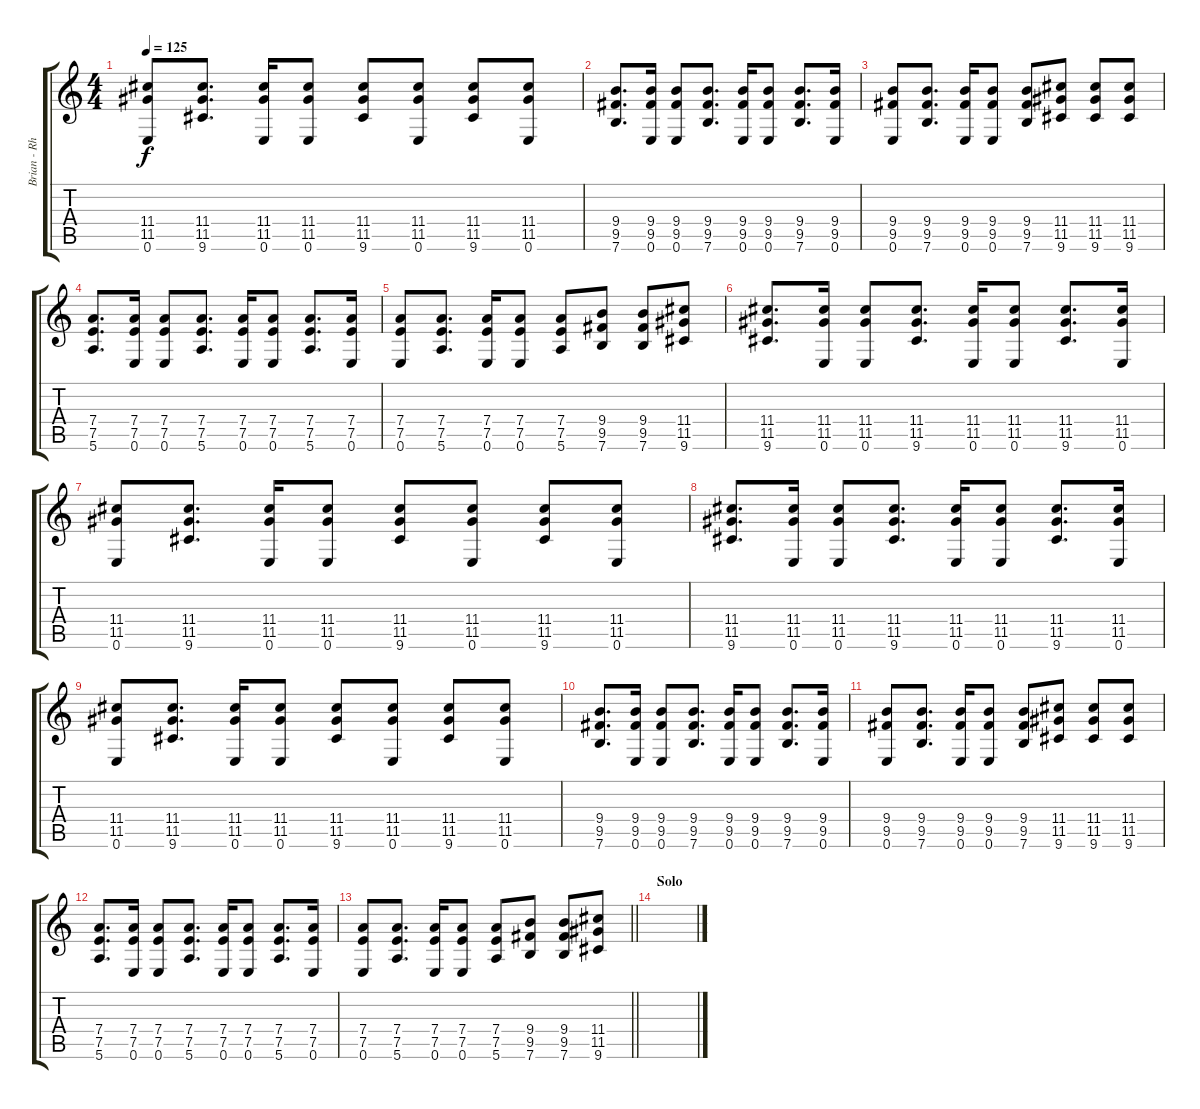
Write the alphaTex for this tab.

\track ("Brian - Rhythm Guitar" "Brian - Rh") {instrument electricguitarjazz}
\staff {score tabs}
\tuning (E4 B3 G3 D3 A2 E2) {hide}
\ts (4 4)
\tempo 125
\clef g2
\ks c
(11.4 11.5 0.6).8{dy f} (11.4 11.5 9.6).8{d} (11.4 11.5 0.6).16 (11.4 11.5 0.6).8 (11.4 11.5 9.6).8 (11.4 11.5 0.6).8 (11.4 11.5 9.6).8 (11.4 11.5 0.6).8 |
(9.4 9.5 7.6).8{d} (9.4 9.5 0.6).16 (9.4 9.5 0.6).8 (9.4 9.5 7.6).8{d} (9.4 9.5 0.6).16 (9.4 9.5 0.6).8 (9.4 9.5 7.6).8{d} (9.4 9.5 0.6).16 |
(9.4 9.5 0.6).8 (9.4 9.5 7.6).8{d} (9.4 9.5 0.6).16 (9.4 9.5 0.6).8 (9.4 9.5 7.6).8 (11.4 11.5 9.6).8 (11.4 11.5 9.6).8 (11.4 11.5 9.6).8 |
(7.4 7.5 5.6).8{d} (7.4 7.5 0.6).16 (7.4 7.5 0.6).8 (7.4 7.5 5.6).8{d} (7.4 7.5 0.6).16 (7.4 7.5 0.6).8 (7.4 7.5 5.6).8{d} (7.4 7.5 0.6).16 |
(7.4 7.5 0.6).8 (7.4 7.5 5.6).8{d} (7.4 7.5 0.6).16 (7.4 7.5 0.6).8 (7.4 7.5 5.6).8 (9.4 9.5 7.6).8 (9.4 9.5 7.6).8 (11.4 11.5 9.6).8 |
(11.4 11.5 9.6).8{d} (11.4 11.5 0.6).16 (11.4 11.5 0.6).8 (11.4 11.5 9.6).8{d} (11.4 11.5 0.6).16 (11.4 11.5 0.6).8 (11.4 11.5 9.6).8{d} (11.4 11.5 0.6).16 |
(11.4 11.5 0.6).8 (11.4 11.5 9.6).8{d} (11.4 11.5 0.6).16 (11.4 11.5 0.6).8 (11.4 11.5 9.6).8 (11.4 11.5 0.6).8 (11.4 11.5 9.6).8 (11.4 11.5 0.6).8 |
(11.4 11.5 9.6).8{d} (11.4 11.5 0.6).16 (11.4 11.5 0.6).8 (11.4 11.5 9.6).8{d} (11.4 11.5 0.6).16 (11.4 11.5 0.6).8 (11.4 11.5 9.6).8{d} (11.4 11.5 0.6).16 |
(11.4 11.5 0.6).8 (11.4 11.5 9.6).8{d} (11.4 11.5 0.6).16 (11.4 11.5 0.6).8 (11.4 11.5 9.6).8 (11.4 11.5 0.6).8 (11.4 11.5 9.6).8 (11.4 11.5 0.6).8 |
(9.4 9.5 7.6).8{d} (9.4 9.5 0.6).16 (9.4 9.5 0.6).8 (9.4 9.5 7.6).8{d} (9.4 9.5 0.6).16 (9.4 9.5 0.6).8 (9.4 9.5 7.6).8{d} (9.4 9.5 0.6).16 |
(9.4 9.5 0.6).8 (9.4 9.5 7.6).8{d} (9.4 9.5 0.6).16 (9.4 9.5 0.6).8 (9.4 9.5 7.6).8 (11.4 11.5 9.6).8 (11.4 11.5 9.6).8 (11.4 11.5 9.6).8 |
(7.4 7.5 5.6).8{d} (7.4 7.5 0.6).16 (7.4 7.5 0.6).8 (7.4 7.5 5.6).8{d} (7.4 7.5 0.6).16 (7.4 7.5 0.6).8 (7.4 7.5 5.6).8{d} (7.4 7.5 0.6).16 |
\barLineRight lightlight
(7.4 7.5 0.6).8 (7.4 7.5 5.6).8{d} (7.4 7.5 0.6).16 (7.4 7.5 0.6).8 (7.4 7.5 5.6).8 (9.4 9.5 7.6).8 (9.4 9.5 7.6).8 (11.4 11.5 9.6).8 |
\section ("" "Solo")
